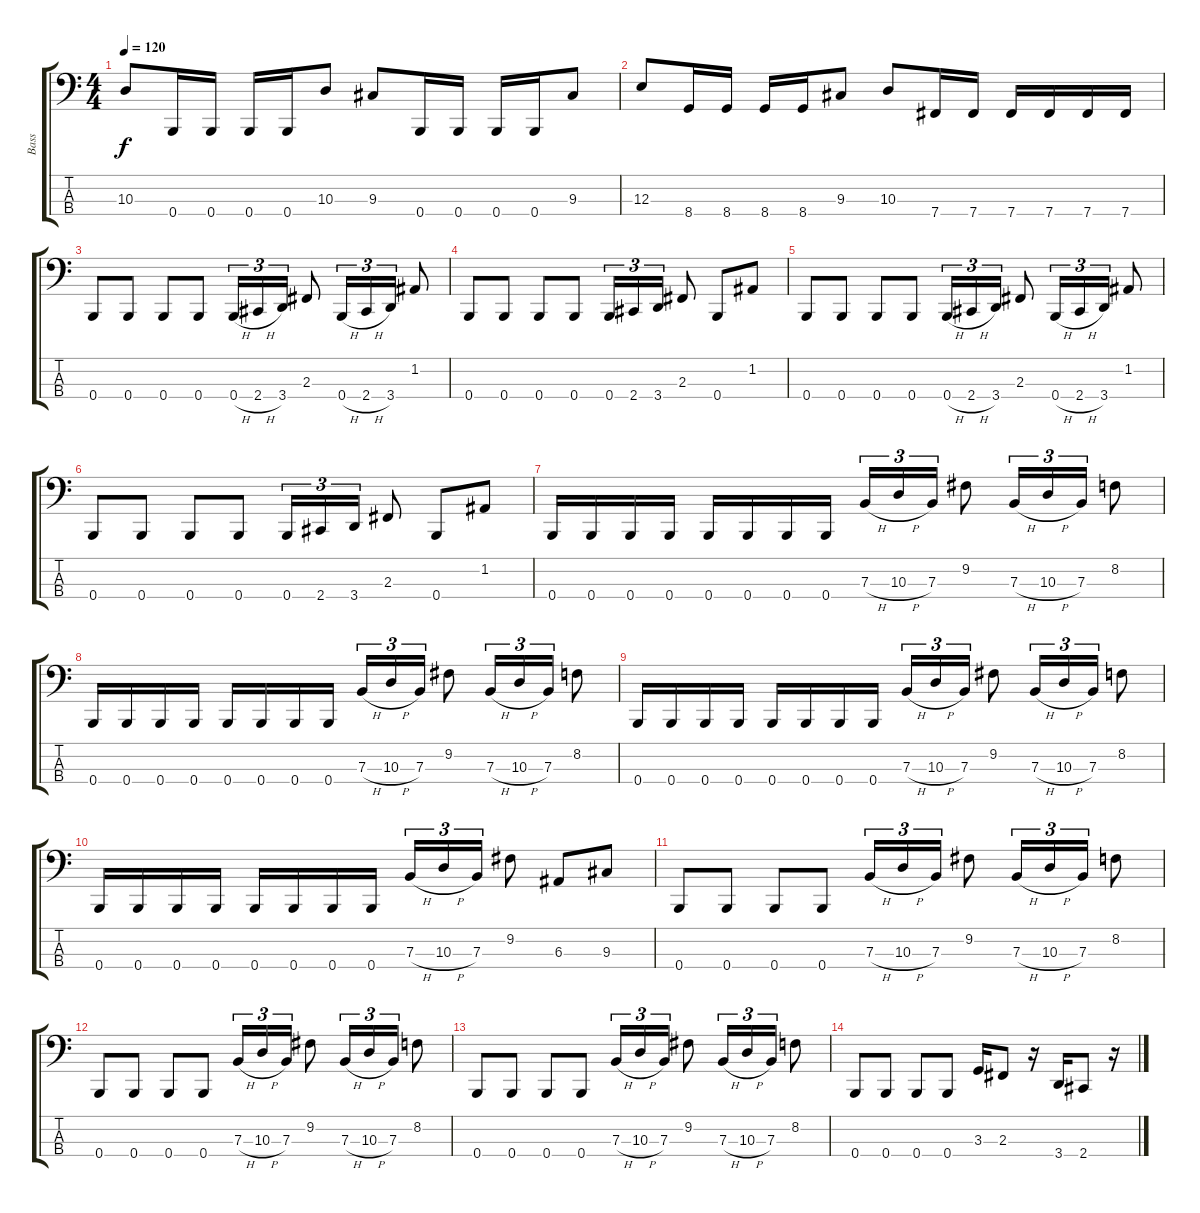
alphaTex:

\track ("Bass" "Bass") {instrument electricbasspick}
\staff {score tabs}
\tuning (D2 A1 E1 B0) {hide}
\ts (4 4)
\tempo 120
\clef f4
\ks c
10.3.8{dy f} 0.4.16 0.4.16 0.4.16 0.4.16 10.3.8 9.3.8 0.4.16 0.4.16 0.4.16 0.4.16 9.3.8 |
12.3.8 8.4.16 8.4.16 8.4.16 8.4.16 9.3.8 10.3.8 7.4.16 7.4.16 7.4.16 7.4.16 7.4.16 7.4.16 |
0.4.8 0.4.8 0.4.8 0.4.8 0.4{h}.16{tu (3 2)} 2.4{h}.16{tu (3 2)} 3.4.16{tu (3 2)} 2.3.8 0.4{h}.16{tu (3 2)} 2.4{h}.16{tu (3 2)} 3.4.16{tu (3 2)} 1.2.8 |
0.4.8 0.4.8 0.4.8 0.4.8 0.4.16{tu (3 2)} 2.4.16{tu (3 2)} 3.4.16{tu (3 2)} 2.3.8 0.4.8 1.2.8 |
0.4.8 0.4.8 0.4.8 0.4.8 0.4{h}.16{tu (3 2)} 2.4{h}.16{tu (3 2)} 3.4.16{tu (3 2)} 2.3.8 0.4{h}.16{tu (3 2)} 2.4{h}.16{tu (3 2)} 3.4.16{tu (3 2)} 1.2.8 |
0.4.8 0.4.8 0.4.8 0.4.8 0.4.16{tu (3 2)} 2.4.16{tu (3 2)} 3.4.16{tu (3 2)} 2.3.8 0.4.8 1.2.8 |
0.4.16 0.4.16 0.4.16 0.4.16 0.4.16 0.4.16 0.4.16 0.4.16 7.3{h}.16{tu (3 2)} 10.3{h}.16{tu (3 2)} 7.3.16{tu (3 2)} 9.2.8 7.3{h}.16{tu (3 2)} 10.3{h}.16{tu (3 2)} 7.3.16{tu (3 2)} 8.2.8 |
0.4.16 0.4.16 0.4.16 0.4.16 0.4.16 0.4.16 0.4.16 0.4.16 7.3{h}.16{tu (3 2)} 10.3{h}.16{tu (3 2)} 7.3.16{tu (3 2)} 9.2.8 7.3{h}.16{tu (3 2)} 10.3{h}.16{tu (3 2)} 7.3.16{tu (3 2)} 8.2.8 |
0.4.16 0.4.16 0.4.16 0.4.16 0.4.16 0.4.16 0.4.16 0.4.16 7.3{h}.16{tu (3 2)} 10.3{h}.16{tu (3 2)} 7.3.16{tu (3 2)} 9.2.8 7.3{h}.16{tu (3 2)} 10.3{h}.16{tu (3 2)} 7.3.16{tu (3 2)} 8.2.8 |
0.4.16 0.4.16 0.4.16 0.4.16 0.4.16 0.4.16 0.4.16 0.4.16 7.3{h}.16{tu (3 2)} 10.3{h}.16{tu (3 2)} 7.3.16{tu (3 2)} 9.2.8 6.3.8 9.3.8 |
0.4.8 0.4.8 0.4.8 0.4.8 7.3{h}.16{tu (3 2)} 10.3{h}.16{tu (3 2)} 7.3.16{tu (3 2)} 9.2.8 7.3{h}.16{tu (3 2)} 10.3{h}.16{tu (3 2)} 7.3.16{tu (3 2)} 8.2.8 |
0.4.8 0.4.8 0.4.8 0.4.8 7.3{h}.16{tu (3 2)} 10.3{h}.16{tu (3 2)} 7.3.16{tu (3 2)} 9.2.8 7.3{h}.16{tu (3 2)} 10.3{h}.16{tu (3 2)} 7.3.16{tu (3 2)} 8.2.8 |
0.4.8 0.4.8 0.4.8 0.4.8 7.3{h}.16{tu (3 2)} 10.3{h}.16{tu (3 2)} 7.3.16{tu (3 2)} 9.2.8 7.3{h}.16{tu (3 2)} 10.3{h}.16{tu (3 2)} 7.3.16{tu (3 2)} 8.2.8 |
0.4.8 0.4.8 0.4.8 0.4.8 3.3.16 2.3.8 r.16 3.4.16 2.4.8 r.16
